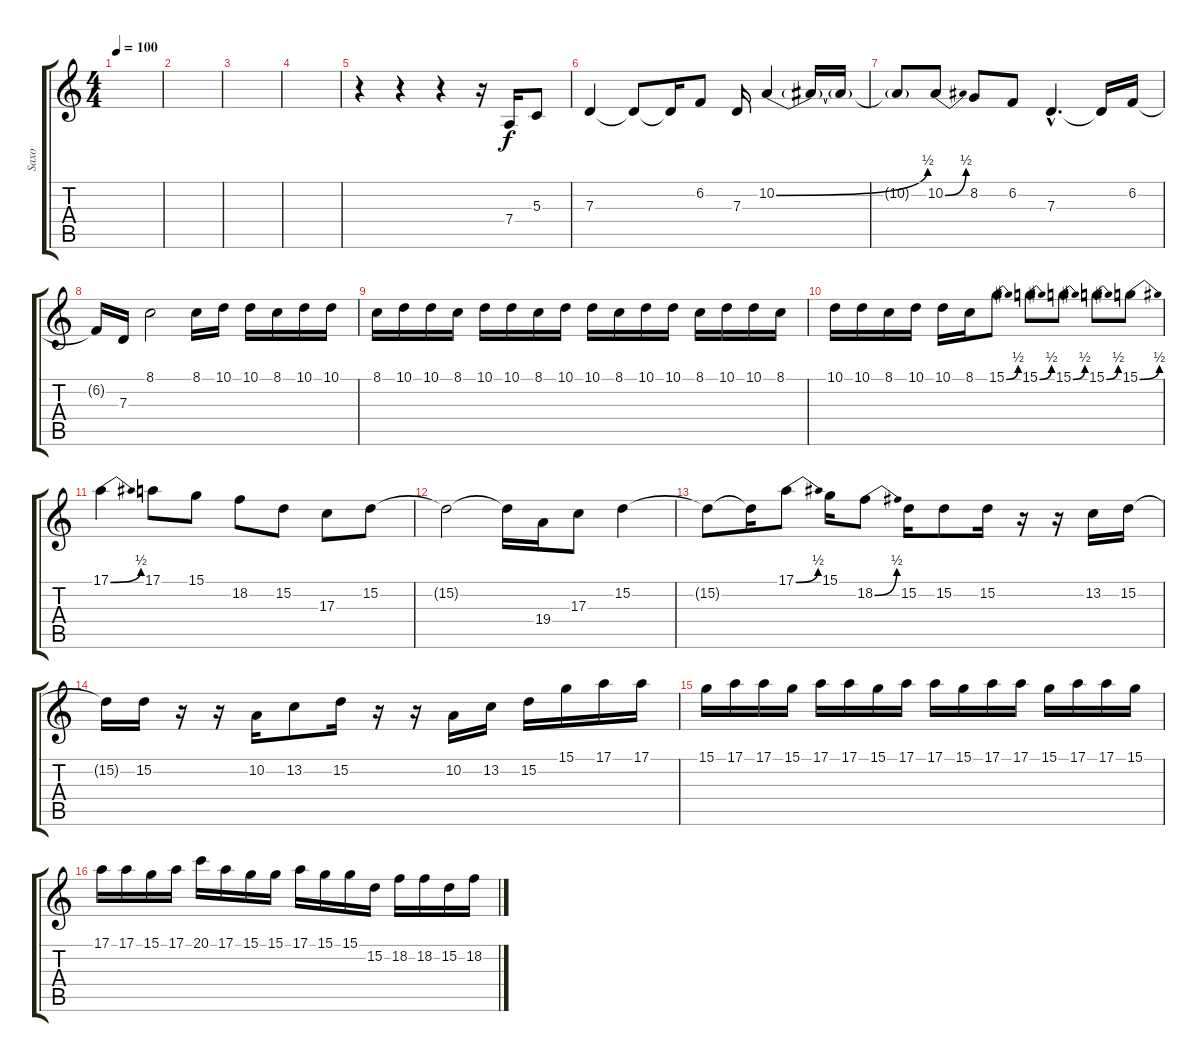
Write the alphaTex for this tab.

\track ("Saxo" "Saxo") {instrument tenorsax}
\staff {score tabs}
\tuning (E4 B3 G3 D3 A2 E2) {hide}
\ts (4 4)
\tempo 100
\clef g2
\ks c
|
|
|
|
r.4 r.4 r.4 r.16 7.4.16 5.3.8 |
7.3.4 7.3{t}.8 7.3{t}.16 6.2.8 7.3.16 10.2{be (bend 0 0 60 2)}.4 10.2{t}.16 10.2{t}.16 |
10.2{t}.8 10.2{be (bend 0 0 60 2)}.8 8.2.8 6.2.8 7.3{hac}.4{d} 7.3{t}.16 6.2.16 |
6.2{t}.16 7.3.16 8.1.2 8.1.16 10.1.16 10.1.16 8.1.16 10.1.16 10.1.16 |
8.1.16 10.1.16 10.1.16 8.1.16 10.1.16 10.1.16 8.1.16 10.1.16 10.1.16 8.1.16 10.1.16 10.1.16 8.1.16 10.1.16 10.1.16 8.1.16 |
10.1.16 10.1.16 8.1.16 10.1.16 10.1.16 8.1.16 15.1{be (bend 0 0 60 2)}.8 15.1{be (bend 0 0 60 2)}.8 15.1{be (bend 0 0 60 2)}.8 15.1{be (bend 0 0 60 2)}.8 15.1{be (bend 0 0 60 2)}.8 |
17.1{be (bend 0 0 60 2)}.4 17.1.8 15.1.8 18.2.8 15.2.8 17.3.8 15.2.8 |
15.2{t}.2 15.2{t}.16 19.4.16 17.3.8 15.2.4 |
15.2{t}.8 15.2{t}.16 17.1{be (bend 0 0 60 2)}.8 15.1.16 18.2{be (bend 0 0 60 2)}.8 15.2.16 15.2.8 15.2.16 r.16 r.16 13.2.16 15.2.16 |
15.2{t}.16 15.2.16 r.16 r.16 10.2.16 13.2.8 15.2.16 r.16 r.16 10.2.16 13.2.16 15.2.16 15.1.16 17.1.16 17.1.16 |
15.1.16 17.1.16 17.1.16 15.1.16 17.1.16 17.1.16 15.1.16 17.1.16 17.1.16 15.1.16 17.1.16 17.1.16 15.1.16 17.1.16 17.1.16 15.1.16 |
17.1.16 17.1.16 15.1.16 17.1.16 20.1.16 17.1.16 15.1.16 15.1.16 17.1.16 15.1.16 15.1.16 15.2.16 18.2.16 18.2.16 15.2.16 18.2.16
